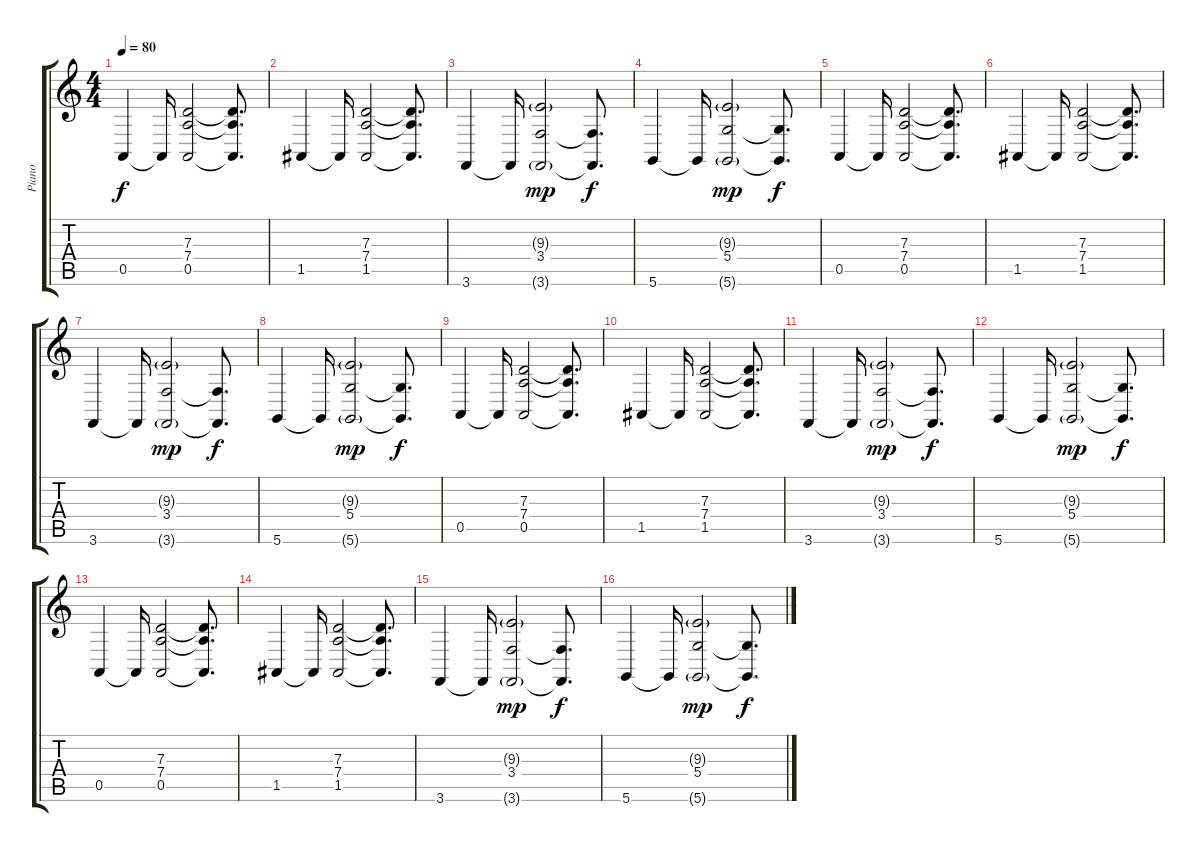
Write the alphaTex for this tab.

\track ("Piano" "Piano") {instrument acousticgrandpiano}
\staff {score tabs}
\tuning (E4 B3 G3 D3 A2 D2) {hide}
\ts (4 4)
\tempo 80
\clef g2
\ks c
0.5.4{dy f} 0.5{t}.16 (7.3 7.4 0.5).2 (7.3{t} 7.4{t} 0.5{t}).8{d} |
1.5.4 1.5{t}.16 (7.3 7.4 1.5).2 (7.3{t} 7.4{t} 1.5{t}).8{d} |
3.6.4 3.6{t}.16 (9.3{g} 3.4 3.6{g}).2{dy mp} (3.4{t} 3.6{t}).8{d dy f} |
5.6.4 5.6{t}.16 (9.3{g} 5.4 5.6{g}).2{dy mp} (5.4{t} 5.6{t}).8{d dy f} |
0.5.4 0.5{t}.16 (7.3 7.4 0.5).2 (7.3{t} 7.4{t} 0.5{t}).8{d} |
1.5.4 1.5{t}.16 (7.3 7.4 1.5).2 (7.3{t} 7.4{t} 1.5{t}).8{d} |
3.6.4 3.6{t}.16 (9.3{g} 3.4 3.6{g}).2{dy mp} (3.4{t} 3.6{t}).8{d dy f} |
5.6.4 5.6{t}.16 (9.3{g} 5.4 5.6{g}).2{dy mp} (5.4{t} 5.6{t}).8{d dy f} |
0.5.4 0.5{t}.16 (7.3 7.4 0.5).2 (7.3{t} 7.4{t} 0.5{t}).8{d} |
1.5.4 1.5{t}.16 (7.3 7.4 1.5).2 (7.3{t} 7.4{t} 1.5{t}).8{d} |
3.6.4 3.6{t}.16 (9.3{g} 3.4 3.6{g}).2{dy mp} (3.4{t} 3.6{t}).8{d dy f} |
5.6.4 5.6{t}.16 (9.3{g} 5.4 5.6{g}).2{dy mp} (5.4{t} 5.6{t}).8{d dy f} |
0.5.4 0.5{t}.16 (7.3 7.4 0.5).2 (7.3{t} 7.4{t} 0.5{t}).8{d} |
1.5.4 1.5{t}.16 (7.3 7.4 1.5).2 (7.3{t} 7.4{t} 1.5{t}).8{d} |
3.6.4 3.6{t}.16 (9.3{g} 3.4 3.6{g}).2{dy mp} (3.4{t} 3.6{t}).8{d dy f} |
5.6.4 5.6{t}.16 (9.3{g} 5.4 5.6{g}).2{dy mp} (5.4{t} 5.6{t}).8{d dy f}
